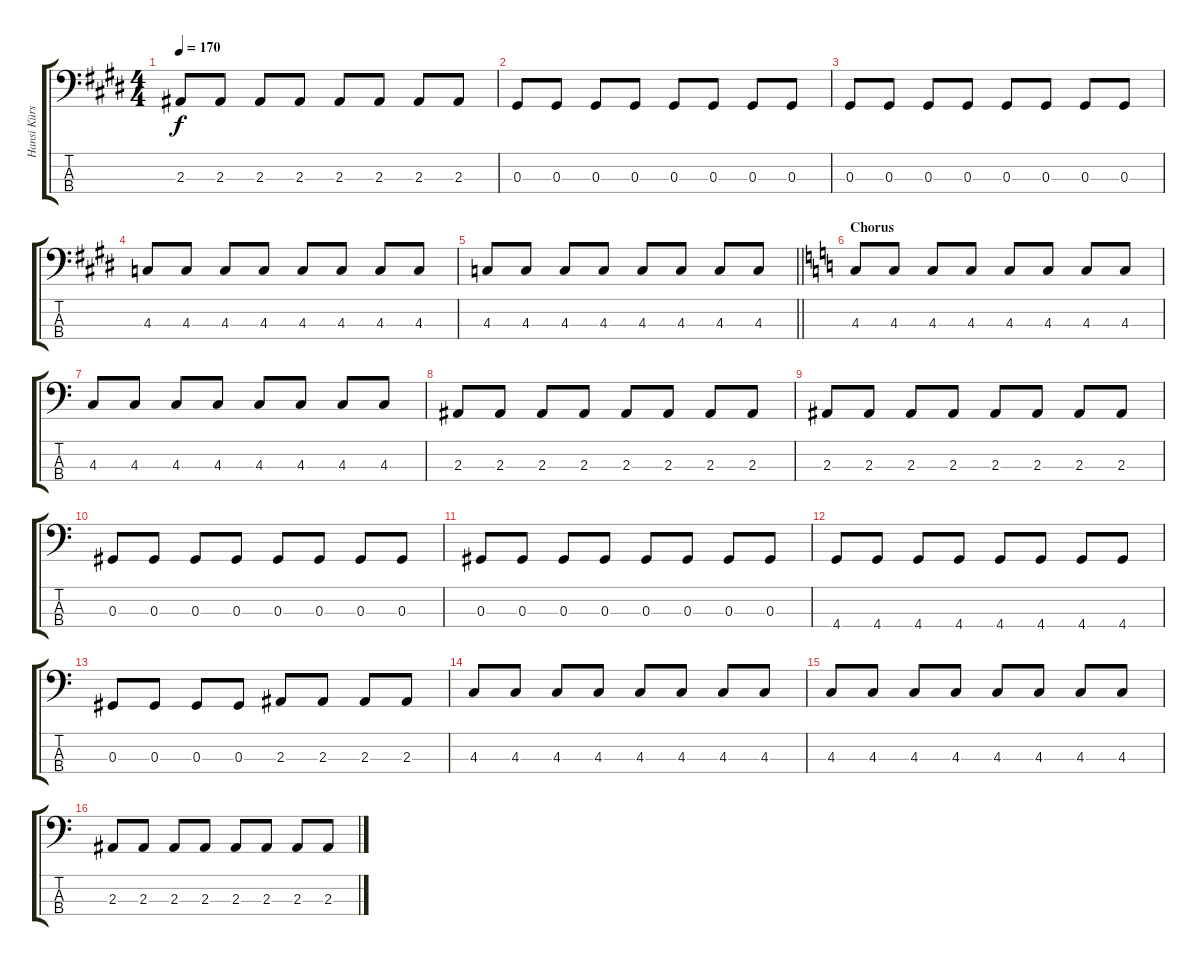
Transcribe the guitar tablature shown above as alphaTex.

\track ("Hansi Kürsch" "Hansi Kürs") {instrument electricbasspick}
\staff {score tabs}
\tuning (Gb2 Db2 Ab1 Eb1) {hide}
\ts (4 4)
\tempo 170
\clef f4
\ks e
2.3.8{dy f} 2.3.8 2.3.8 2.3.8 2.3.8 2.3.8 2.3.8 2.3.8 |
0.3.8 0.3.8 0.3.8 0.3.8 0.3.8 0.3.8 0.3.8 0.3.8 |
0.3.8 0.3.8 0.3.8 0.3.8 0.3.8 0.3.8 0.3.8 0.3.8 |
4.3.8 4.3.8 4.3.8 4.3.8 4.3.8 4.3.8 4.3.8 4.3.8 |
\barLineRight lightlight
4.3.8 4.3.8 4.3.8 4.3.8 4.3.8 4.3.8 4.3.8 4.3.8 |
\section ("" "Chorus")
\ks c
4.3.8 4.3.8 4.3.8 4.3.8 4.3.8 4.3.8 4.3.8 4.3.8 |
4.3.8 4.3.8 4.3.8 4.3.8 4.3.8 4.3.8 4.3.8 4.3.8 |
2.3.8 2.3.8 2.3.8 2.3.8 2.3.8 2.3.8 2.3.8 2.3.8 |
2.3.8 2.3.8 2.3.8 2.3.8 2.3.8 2.3.8 2.3.8 2.3.8 |
0.3.8 0.3.8 0.3.8 0.3.8 0.3.8 0.3.8 0.3.8 0.3.8 |
0.3.8 0.3.8 0.3.8 0.3.8 0.3.8 0.3.8 0.3.8 0.3.8 |
4.4.8 4.4.8 4.4.8 4.4.8 4.4.8 4.4.8 4.4.8 4.4.8 |
0.3.8 0.3.8 0.3.8 0.3.8 2.3.8 2.3.8 2.3.8 2.3.8 |
4.3.8 4.3.8 4.3.8 4.3.8 4.3.8 4.3.8 4.3.8 4.3.8 |
4.3.8 4.3.8 4.3.8 4.3.8 4.3.8 4.3.8 4.3.8 4.3.8 |
2.3.8 2.3.8 2.3.8 2.3.8 2.3.8 2.3.8 2.3.8 2.3.8
